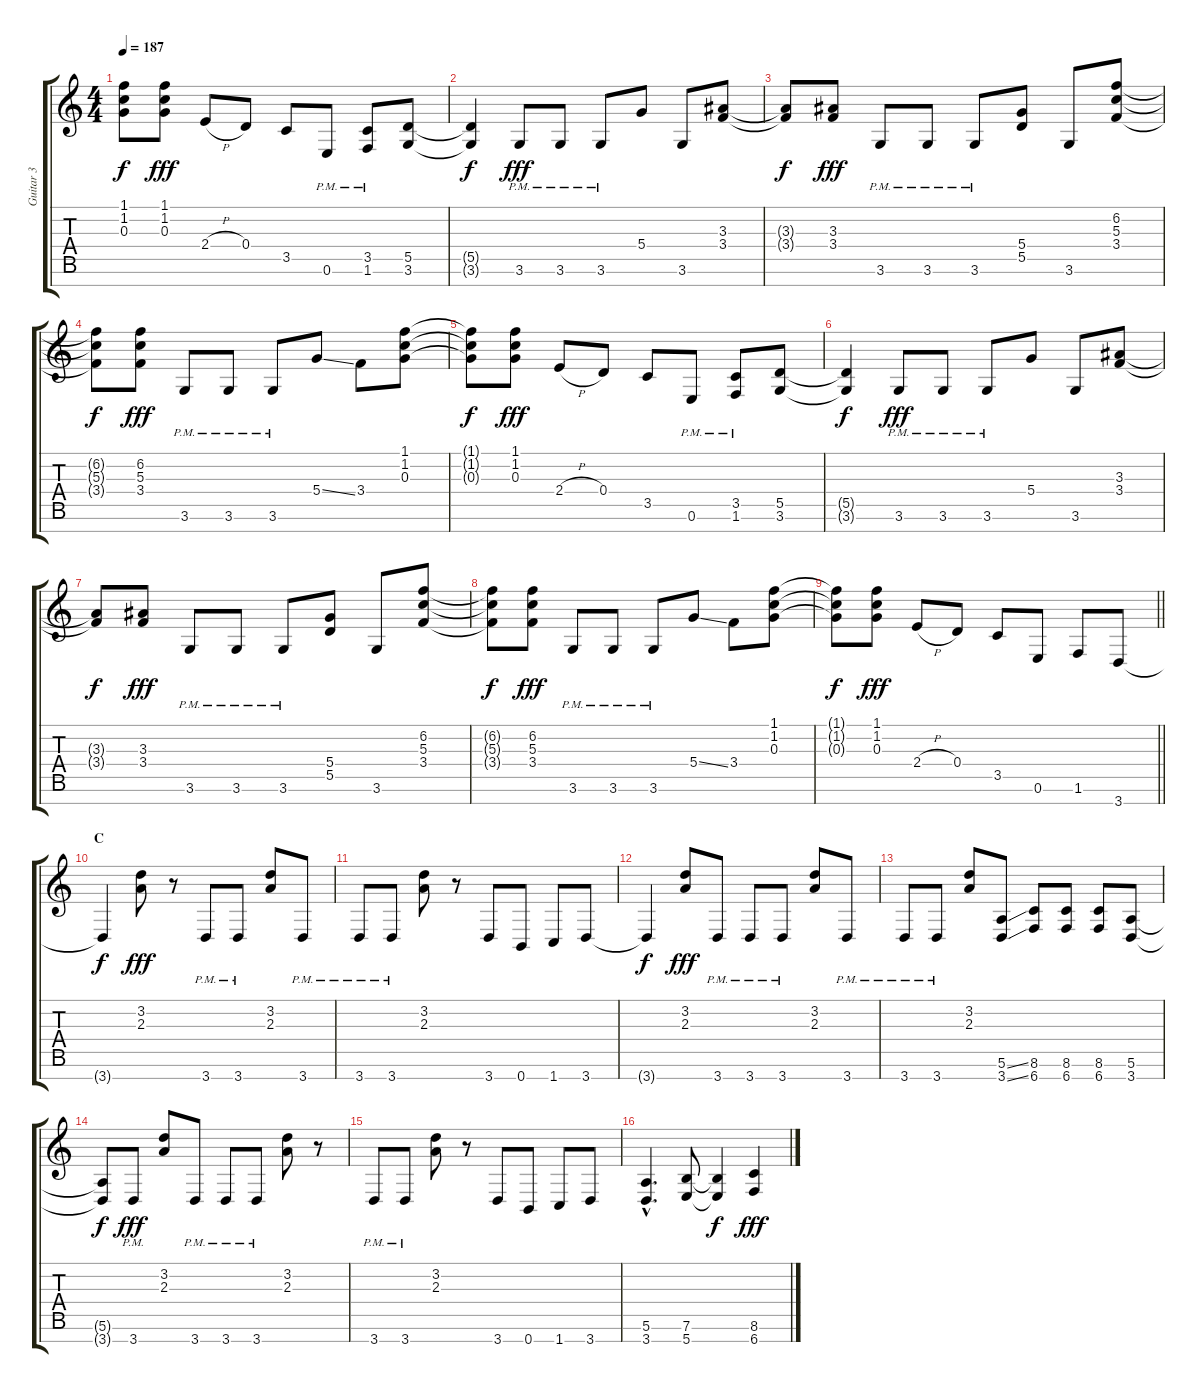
\track ("Guitar 3" "Guitar 3") {instrument distortionguitar}
\staff {score tabs}
\tuning (E4 B3 G3 D3 A2 E2 B1) {hide}
\ts (4 4)
\tempo 187
\clef g2
\ks c
(1.1{t} 1.2{t} 0.3{t}).8{dy f} (1.1 1.2 0.3).8{dy fff} 2.4{h}.8 0.4.8 3.5.8 0.6{pm}.8 (3.5{pm} 1.6{pm}).8 (5.5 3.6).8 |
(5.5{t} 3.6{t}).4{dy f} 3.6{pm}.8{dy fff} 3.6{pm}.8 3.6{pm}.8 5.4.8 3.6.8 (3.3 3.4).8 |
(3.3{t} 3.4{t}).8{dy f} (3.3 3.4).8{dy fff} 3.6{pm}.8 3.6{pm}.8 3.6{pm}.8 (5.4 5.5).8 3.6.8 (6.2 5.3 3.4).8 |
(6.2{t} 5.3{t} 3.4{t}).8{dy f} (6.2 5.3 3.4).8{dy fff} 3.6{pm}.8 3.6{pm}.8 3.6{pm}.8 5.4{ss}.8 3.4.8 (1.1 1.2 0.3).8 |
(1.1{t} 1.2{t} 0.3{t}).8{dy f} (1.1 1.2 0.3).8{dy fff} 2.4{h}.8 0.4.8 3.5.8 0.6{pm}.8 (3.5{pm} 1.6{pm}).8 (5.5 3.6).8 |
(5.5{t} 3.6{t}).4{dy f} 3.6{pm}.8{dy fff} 3.6{pm}.8 3.6{pm}.8 5.4.8 3.6.8 (3.3 3.4).8 |
(3.3{t} 3.4{t}).8{dy f} (3.3 3.4).8{dy fff} 3.6{pm}.8 3.6{pm}.8 3.6{pm}.8 (5.4 5.5).8 3.6.8 (6.2 5.3 3.4).8 |
(6.2{t} 5.3{t} 3.4{t}).8{dy f} (6.2 5.3 3.4).8{dy fff} 3.6{pm}.8 3.6{pm}.8 3.6{pm}.8 5.4{ss}.8 3.4.8 (1.1 1.2 0.3).8 |
\barLineRight lightlight
(1.1{t} 1.2{t} 0.3{t}).8{dy f} (1.1 1.2 0.3).8{dy fff} 2.4{h}.8 0.4.8 3.5.8 0.6.8 1.6.8 3.7.8 |
\section ("" "C")
3.7{t}.4{dy f} (3.2 2.3).8{dy fff} r.8 3.7{pm}.8 3.7{pm}.8 (3.2 2.3).8 3.7{pm}.8 |
3.7{pm}.8 3.7{pm}.8 (3.2 2.3).8 r.8 3.7.8 0.7.8 1.7.8 3.7.8 |
3.7{t}.4{dy f} (3.2 2.3).8{dy fff} 3.7{pm}.8 3.7{pm}.8 3.7{pm}.8 (3.2 2.3).8 3.7{pm}.8 |
3.7{pm}.8 3.7{pm}.8 (3.2 2.3).8 (5.6{ss} 3.7{ss}).8 (8.6 6.7).8 (8.6 6.7).8 (8.6 6.7).8 (5.6 3.7).8 |
(5.6{t} 3.7{t}).8{dy f} 3.7{pm}.8{dy fff} (3.2 2.3).8 3.7{pm}.8 3.7{pm}.8 3.7{pm}.8 (3.2 2.3).8 r.8 |
3.7{pm}.8 3.7{pm}.8 (3.2 2.3).8 r.8 3.7.8 0.7.8 1.7.8 3.7.8 |
(5.6{hac} 3.7{hac}).4{d} (7.6 5.7).8 (7.6{t} 5.7{t}).4{dy f} (8.6 6.7).4{dy fff}
